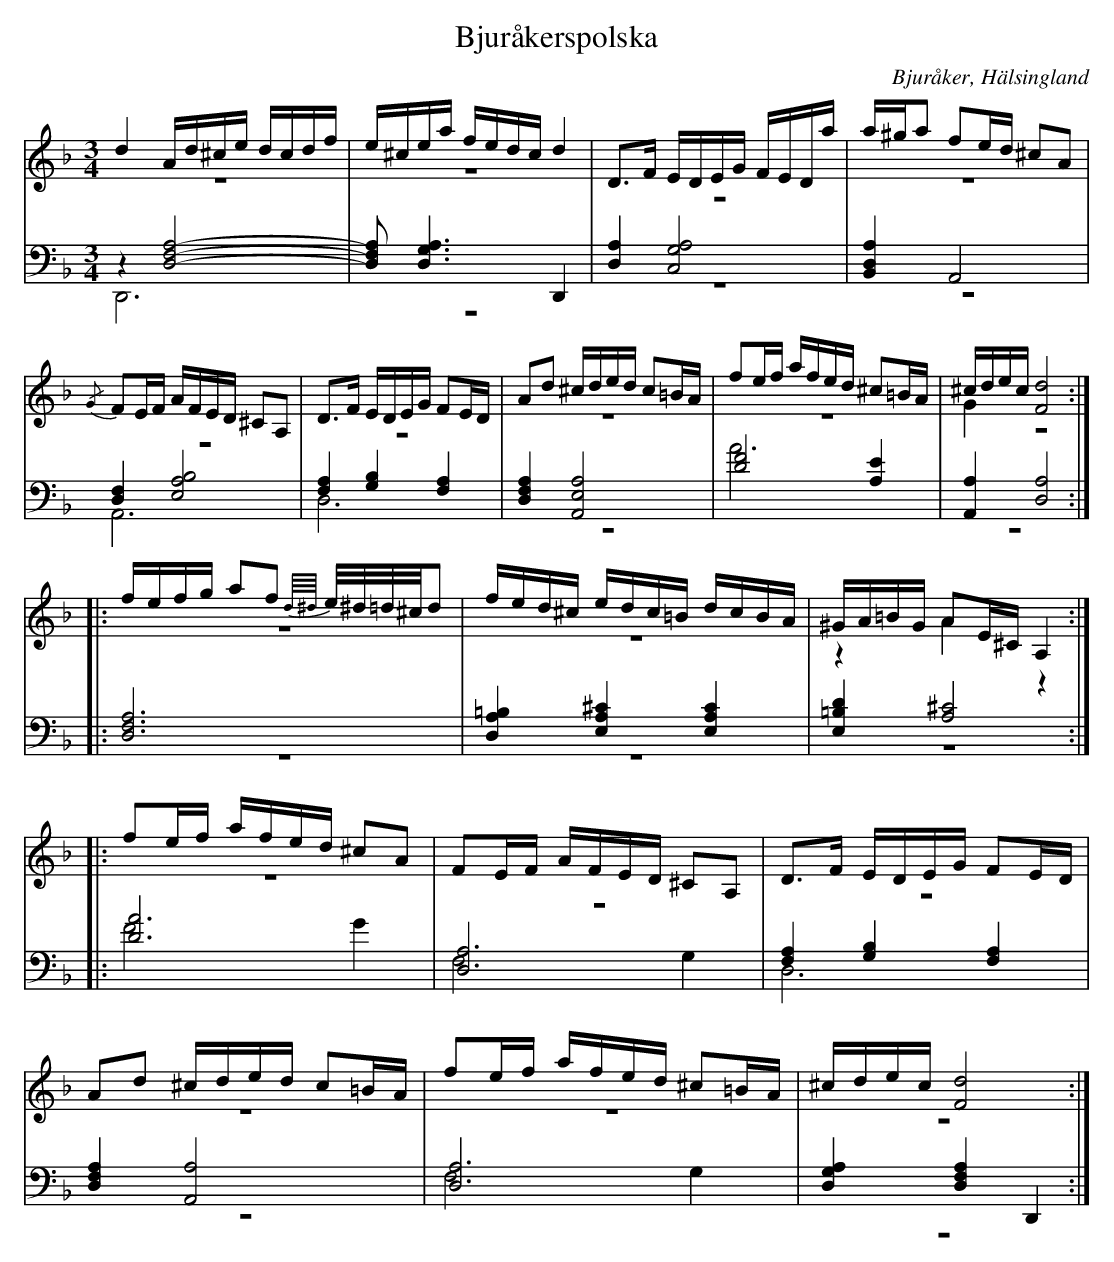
X:1
T: Bjuråkerspolska
O: Bjuråker, Hälsingland
M: 3/4
L: 1/16
K: Dm
V:1
V:2 merge
V:3
V:4 merge
V:1
d4 Ad^ce dcdf |e^cea fedc d4|D2>F2 EDEG FEDa|a^ga2 f2ed ^c2A2|
{/G}F2EF AFED ^C2A,2|D2>F2 EDEG F2ED|A2d2 ^cded c2=BA|f2ef afed ^c2=BA|^cdec [F8d8]:|
|:fefg a2f2 {d//^d//}e/^d/=d/^c/d2 |fed^c edc=B dcBA|^GA=BG A2E^C A,4:|
|:f2ef afed ^c2A2|F2EF AFED ^C2A,2|D2>F2 EDEG F2ED|
A2d2 ^cded c2=BA|f2ef afed ^c2=BA|^cdec [F8d8]:|
V:2
z12|z12|z12|z12|
z12|z12|z12|z12|G4 z8:|
|:z12|z12|z4 A4 z4:|
|:z12|z12|z12|
z12|z12|z12:|
V:3 clef=bass
z4 [D,8F,8 A,8]-|[D,2F,2 A,2] [D,6G,6A,6] D,,4|[D,4A,4] [C,8G,8A,8]|[B,,4D,4A,4] A,,8|
[D,4F,4] [E,8A,8B,8]|[F,4A,4] [G,4B,4] [F,4A,4]|[D,4F,4A,4] [A,,8E,8A,8]|[D8F8] [A,4E4]|[A,,4A,4] [D,8A,8]:|
|:[D,12F,12A,12]|[D,4A,4=B,4] [E,4A,4^C4] [E,4A,4C4]|[E,4=B,4D4] [A,8^C8]:|
|:[D12A12]|[D,12A,12]|[F,4A,4] [G,4B,4] [F,4A,4]|
[D,4F,4A,4] [A,,8A,8]|[D,12A,12]|[D,4G,4A,4] [D,4F,4A,4] D,,4:|
V:4 clef=bass
D,,12|z12|z12|z12|
A,,12|D,12|z12|A12|z12:|
|:z12|z12|z12:|
|:F8 G4|F,8 G,4|D,12|
z12|F,8 G,4|z12:|
